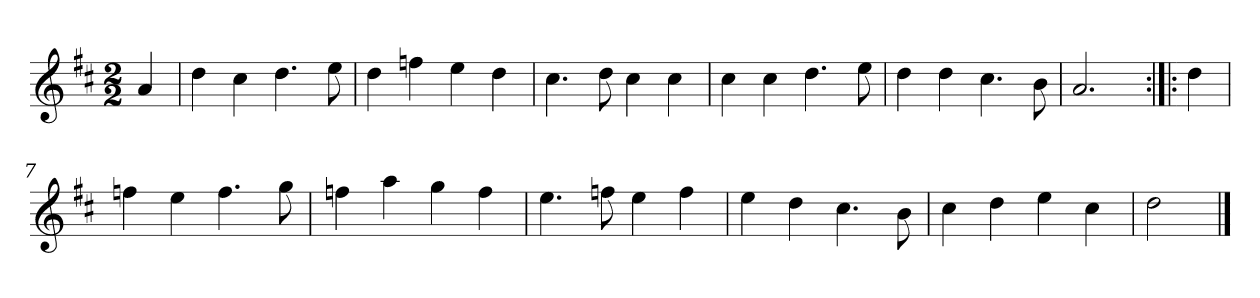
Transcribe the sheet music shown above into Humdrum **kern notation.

**kern
*part1
*staff1
*clefG2
*k[f#c#]
*D:
*M2/2
*MM120
=
4a
=1
4dd
4cc#
4.dd
8ee
=2
4dd
4ffn
4ee
4dd
=3
4.cc#
8dd
4cc#
4cc#
=4
4cc#
4cc#
4.dd
8ee
=5
4dd
4dd
4.cc#
8b
=6
2.a
=:|!|:
4dd
=7
4ffn
4ee
4.ff
8gg
=8
4ffn
4aa
4gg
4ff
=9
4.ee
8ffn
4ee
4ff
=10
4ee
4dd
4.cc#
8b
=11
4cc#
4dd
4ee
4cc#
=12
2dd
==
*-
